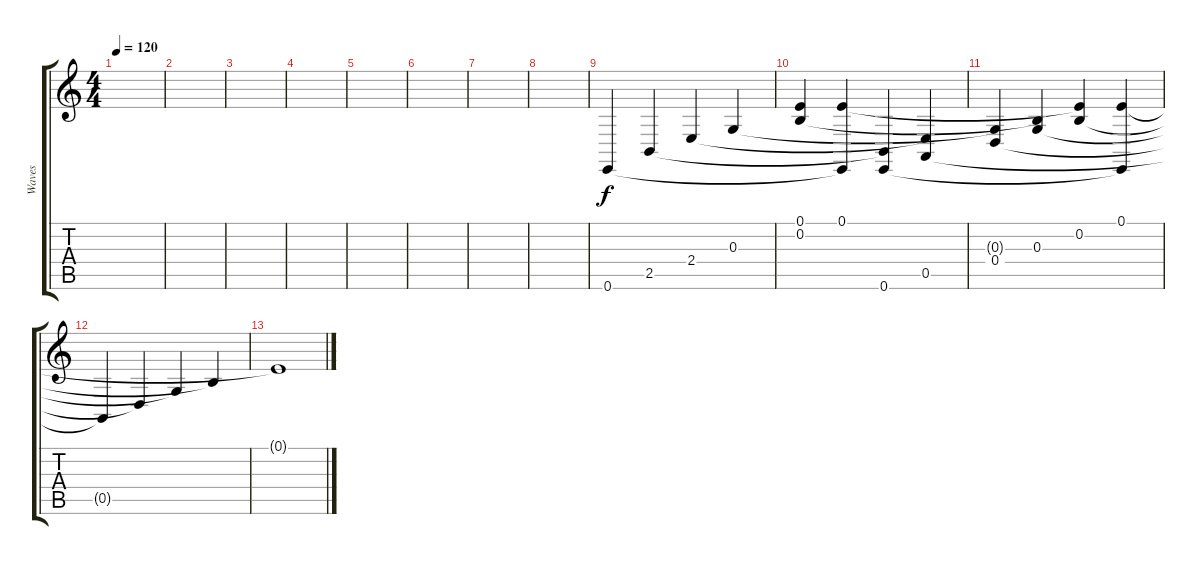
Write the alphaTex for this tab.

\track ("Waves" "Waves") {instrument seashore}
\staff {score tabs}
\tuning (E4 B3 G3 D3 A2 E2) {hide}
\ts (4 4)
\tempo 120
\clef g2
\ks c
|
|
|
|
|
|
|
|
0.6.4 2.5.4 2.4.4 0.3.4 |
(0.1 0.2).4 (0.1 0.6{t}).4 (2.5{t} 0.6).4 (2.4{t} 0.5).4 |
(0.3{t} 0.4).4 (0.2{t} 0.3).4 (0.1{t} 0.2).4 (0.1 0.6{t}).4 |
0.5{t}.4 0.4{t}.4 0.3{t}.4 0.2{t}.4 |
0.1{t}.1
